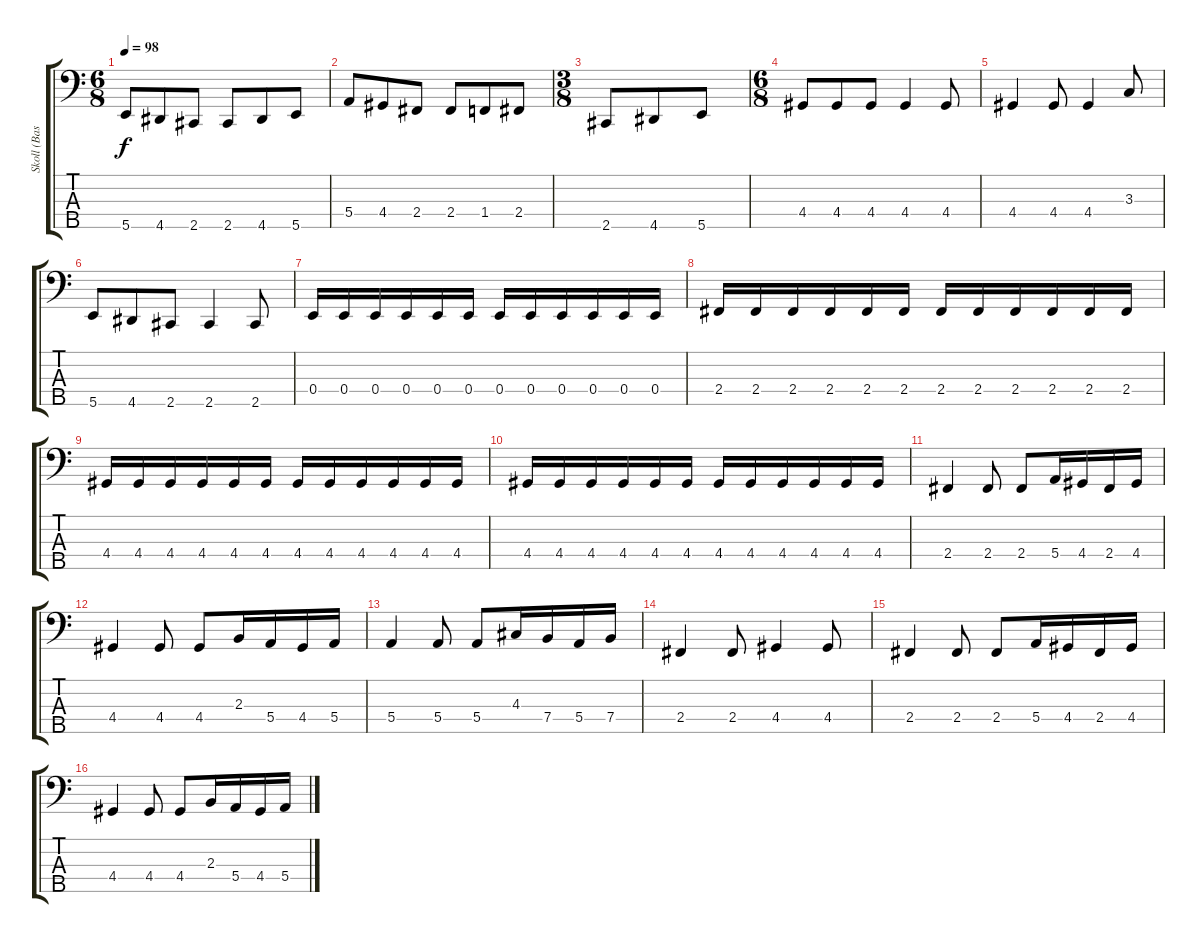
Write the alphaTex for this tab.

\track ("Skoll (Bass)" "Skoll (Bas") {instrument electricbassfinger}
\staff {score tabs}
\tuning (G2 D2 A1 E1 B0) {hide}
\ts (6 8)
\tempo 98
\clef f4
\ks c
5.5.8{dy f} 4.5.8 2.5.8 2.5.8 4.5.8 5.5.8 |
5.4.8 4.4.8 2.4.8 2.4.8 1.4.8 2.4.8 |
\ts (3 8)
2.5.8 4.5.8 5.5.8 |
\ts (6 8)
4.4.8 4.4.8 4.4.8 4.4.4 4.4.8 |
4.4.4 4.4.8 4.4.4 3.3.8 |
5.5.8 4.5.8 2.5.8 2.5.4 2.5.8 |
0.4.16 0.4.16 0.4.16 0.4.16 0.4.16 0.4.16 0.4.16 0.4.16 0.4.16 0.4.16 0.4.16 0.4.16 |
2.4.16 2.4.16 2.4.16 2.4.16 2.4.16 2.4.16 2.4.16 2.4.16 2.4.16 2.4.16 2.4.16 2.4.16 |
4.4.16 4.4.16 4.4.16 4.4.16 4.4.16 4.4.16 4.4.16 4.4.16 4.4.16 4.4.16 4.4.16 4.4.16 |
4.4.16 4.4.16 4.4.16 4.4.16 4.4.16 4.4.16 4.4.16 4.4.16 4.4.16 4.4.16 4.4.16 4.4.16 |
2.4.4 2.4.8 2.4.8 5.4.16 4.4.16 2.4.16 4.4.16 |
4.4.4 4.4.8 4.4.8 2.3.16 5.4.16 4.4.16 5.4.16 |
5.4.4 5.4.8 5.4.8 4.3.16 7.4.16 5.4.16 7.4.16 |
2.4.4 2.4.8 4.4.4 4.4.8 |
2.4.4 2.4.8 2.4.8 5.4.16 4.4.16 2.4.16 4.4.16 |
4.4.4 4.4.8 4.4.8 2.3.16 5.4.16 4.4.16 5.4.16
